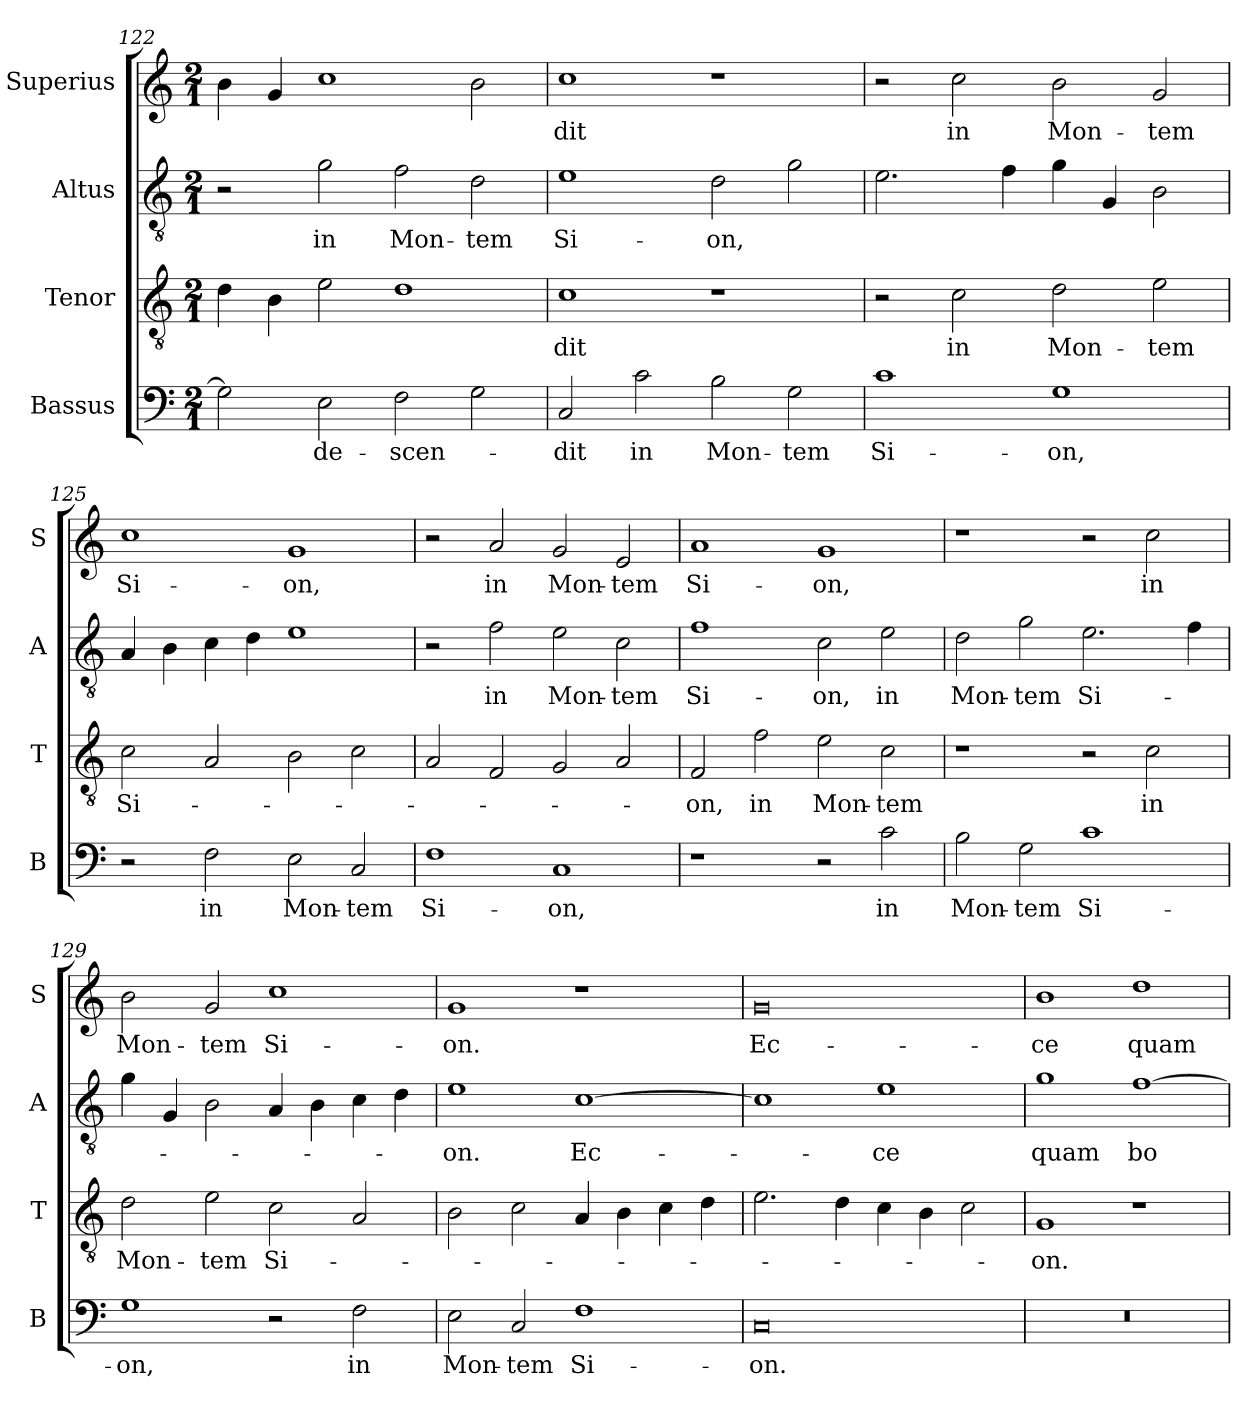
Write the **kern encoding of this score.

**kern	**text	**kern	**text	**kern	**text	**kern	**text
*part4	*part4	*part3	*part3	*part2	*part2	*part1	*part1
*staff4	*staff4	*staff3	*staff3	*staff2	*staff2	*staff1	*staff1
*I"Bassus	*	*I"Tenor	*	*I"Altus	*	*I"Superius	*
*I'B	*	*I'T	*	*I'A	*	*I'S	*
*clefF4	*	*clefGv2	*	*clefGv2	*	*clefG2	*
*k[]	*	*k[]	*	*k[]	*	*k[]	*
*M2/1	*	*M2/1	*	*M2/1	*	*M2/1	*
=122	=122	=122	=122	=122	=122	=122	=122
2G]	.	4d	.	2r	.	4b	.
.	.	4B	.	.	.	4g	.
2E	de-	2e	.	2g	in	1cc	.
2F	-scen-	1d	.	2f	Mon-	.	.
2G	.	.	.	2d	-tem	2b	.
=123	=123	=123	=123	=123	=123	=123	=123
2C	-dit	1c	-dit	1e	Si-	1cc	-dit
2c	in	.	.	.	.	.	.
2B	Mon-	1r	.	2d	-on,	1r	.
2G	-tem	.	.	2g	.	.	.
=124	=124	=124	=124	=124	=124	=124	=124
1c	Si-	2r	.	2.e	.	2r	.
.	.	2c	in	.	.	2cc	in
.	.	.	.	4f	.	.	.
1G	-on,	2d	Mon-	4g	.	2b	Mon-
.	.	.	.	4G	.	.	.
.	.	2e	-tem	2B	.	2g	-tem
=125	=125	=125	=125	=125	=125	=125	=125
2r	.	2c	Si-	4A	.	1cc	Si-
.	.	.	.	4B	.	.	.
2F	in	2A	.	4c	.	.	.
.	.	.	.	4d	.	.	.
2E	Mon-	2B	.	1e	.	1g	-on,
2C	-tem	2c	.	.	.	.	.
=126	=126	=126	=126	=126	=126	=126	=126
1F	Si-	2A	.	2r	.	2r	.
.	.	2F	.	2f	in	2a	in
1C	-on,	2G	.	2e	Mon-	2g	Mon-
.	.	2A	.	2c	-tem	2e	-tem
=127	=127	=127	=127	=127	=127	=127	=127
1r	.	2F	-on,	1f	Si-	1a	Si-
.	.	2f	in	.	.	.	.
2r	.	2e	Mon-	2c	-on,	1g	-on,
2c	in	2c	-tem	2e	in	.	.
=128	=128	=128	=128	=128	=128	=128	=128
2B	Mon-	1r	.	2d	Mon-	1r	.
2G	-tem	.	.	2g	-tem	.	.
1c	Si-	2r	.	2.e	Si-	2r	.
.	.	2c	in	.	.	2cc	in
.	.	.	.	4f	.	.	.
=129	=129	=129	=129	=129	=129	=129	=129
1G	-on,	2d	Mon-	4g	.	2b	Mon-
.	.	.	.	4G	.	.	.
.	.	2e	-tem	2B	.	2g	-tem
2r	.	2c	Si-	4A	.	1cc	Si-
.	.	.	.	4B	.	.	.
2F	in	2A	.	4c	.	.	.
.	.	.	.	4d	.	.	.
=130	=130	=130	=130	=130	=130	=130	=130
2E	Mon-	2B	.	1e	-on.	1g	-on.
2C	-tem	2c	.	.	.	.	.
1F	Si-	4A	.	[1c	Ec-	1r	.
.	.	4B	.	.	.	.	.
.	.	4c	.	.	.	.	.
.	.	4d	.	.	.	.	.
=131	=131	=131	=131	=131	=131	=131	=131
0C	-on.	2.e	.	1c]	.	0g	Ec-
.	.	4d	.	.	.	.	.
.	.	4c	.	1e	-ce	.	.
.	.	4B	.	.	.	.	.
.	.	2c	.	.	.	.	.
=132	=132	=132	=132	=132	=132	=132	=132
0r	.	1G	-on.	1g	quam	1b	-ce
.	.	1r	.	[1f	bo-	1dd	quam
=	=	=	=	=	=	=	=
*-	*-	*-	*-	*-	*-	*-	*-
